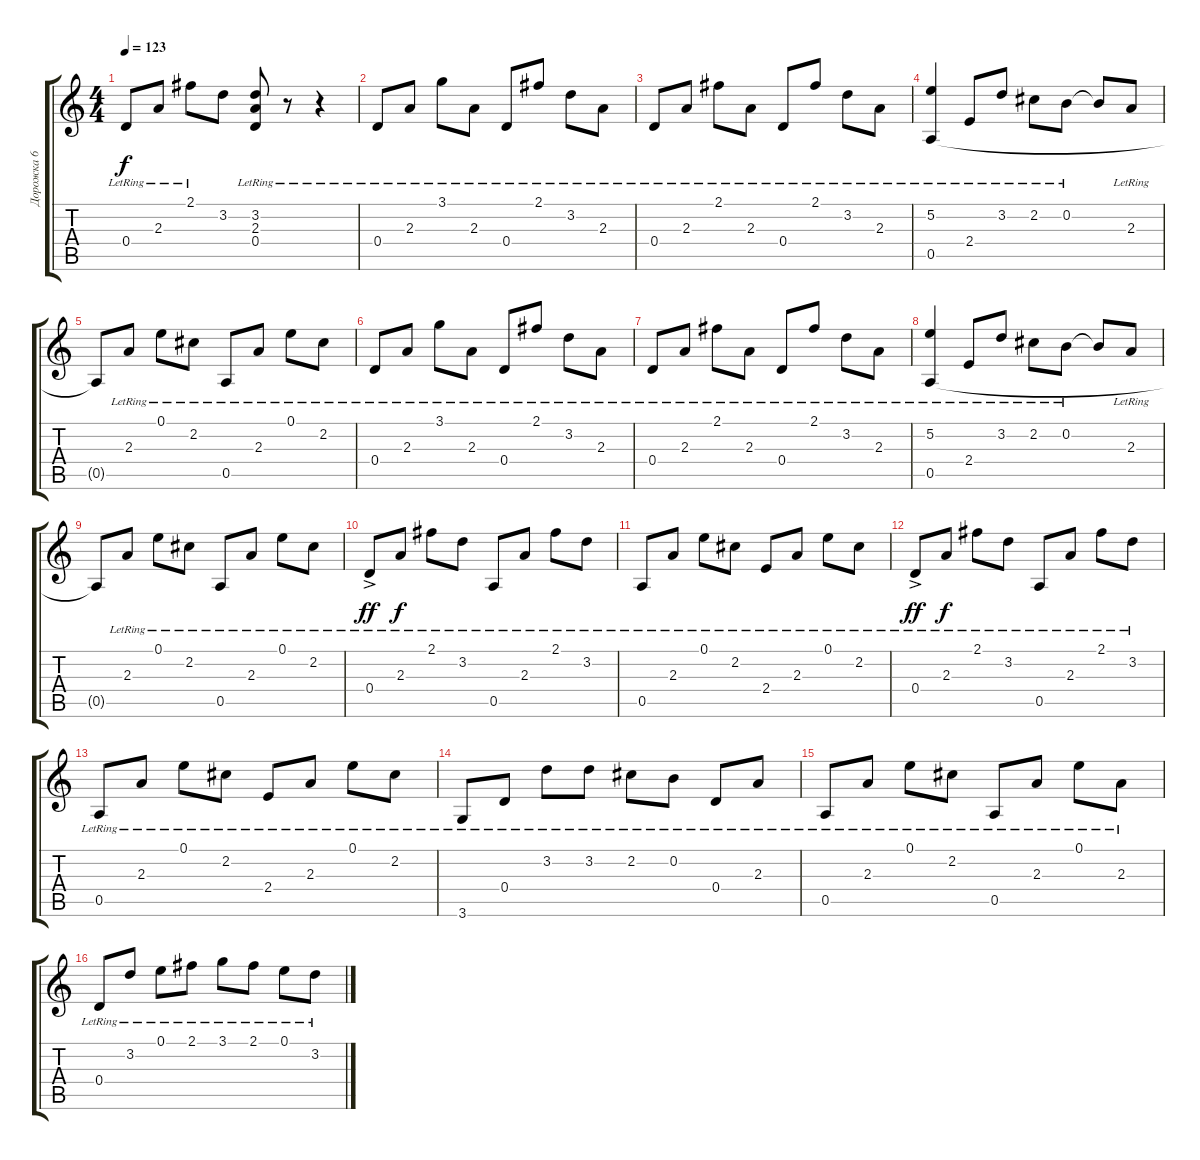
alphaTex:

\track ("Дорожка 6" "Дорожка 6") {instrument acousticguitarsteel}
\staff {score tabs}
\tuning (E4 B3 G3 D3 A2 E2) {hide}
\ts (4 4)
\tempo 123
\clef g2
\ks c
0.4{lr}.8{dy f} 2.3{lr}.8 2.1{lr}.8 3.2.8 (3.2 2.3 0.4{lr}).8 r.8 r.4 |
0.4{lr}.8 2.3{lr}.8 3.1{lr}.8 2.3{lr}.8 0.4{lr}.8 2.1{lr}.8 3.2{lr}.8 2.3{lr}.8 |
0.4{lr}.8 2.3{lr}.8 2.1{lr}.8 2.3{lr}.8 0.4{lr}.8 2.1{lr}.8 3.2{lr}.8 2.3{lr}.8 |
(5.2{lr} 0.5{lr}).4 2.4{lr}.8 3.2{lr}.8 2.2{lr}.8 0.2{lr}.8 0.2{t}.8 2.3{lr}.8 |
0.5{t}.8 2.3{lr}.8 0.1{lr}.8 2.2{lr}.8 0.5{lr}.8 2.3{lr}.8 0.1{lr}.8 2.2{lr}.8 |
0.4{lr}.8 2.3{lr}.8 3.1{lr}.8 2.3{lr}.8 0.4{lr}.8 2.1{lr}.8 3.2{lr}.8 2.3{lr}.8 |
0.4{lr}.8 2.3{lr}.8 2.1{lr}.8 2.3{lr}.8 0.4{lr}.8 2.1{lr}.8 3.2{lr}.8 2.3{lr}.8 |
(5.2{lr} 0.5{lr}).4 2.4{lr}.8 3.2{lr}.8 2.2{lr}.8 0.2{lr}.8 0.2{t}.8 2.3{lr}.8 |
0.5{t}.8 2.3{lr}.8 0.1{lr}.8 2.2{lr}.8 0.5{lr}.8 2.3{lr}.8 0.1{lr}.8 2.2{lr}.8 |
0.4{ac lr}.8{dy ff} 2.3{lr}.8{dy f} 2.1{lr}.8 3.2{lr}.8 0.5{lr}.8 2.3{lr}.8 2.1{lr}.8 3.2{lr}.8 |
0.5{lr}.8 2.3{lr}.8 0.1{lr}.8 2.2{lr}.8 2.4{lr}.8 2.3{lr}.8 0.1{lr}.8 2.2{lr}.8 |
0.4{ac lr}.8{dy ff} 2.3{lr}.8{dy f} 2.1{lr}.8 3.2{lr}.8 0.5{lr}.8 2.3{lr}.8 2.1{lr}.8 3.2{lr}.8 |
0.5{lr}.8 2.3{lr}.8 0.1{lr}.8 2.2{lr}.8 2.4{lr}.8 2.3{lr}.8 0.1{lr}.8 2.2{lr}.8 |
3.6{lr}.8 0.4{lr}.8 3.2{lr}.8 3.2{lr}.8 2.2{lr}.8 0.2{lr}.8 0.4{lr}.8 2.3{lr}.8 |
0.5{lr}.8 2.3{lr}.8 0.1{lr}.8 2.2{lr}.8 0.5{lr}.8 2.3{lr}.8 0.1{lr}.8 2.3{lr}.8 |
0.4{lr}.8 3.2{lr}.8 0.1{lr}.8 2.1{lr}.8 3.1{lr}.8 2.1{lr}.8 0.1{lr}.8 3.2{lr}.8
